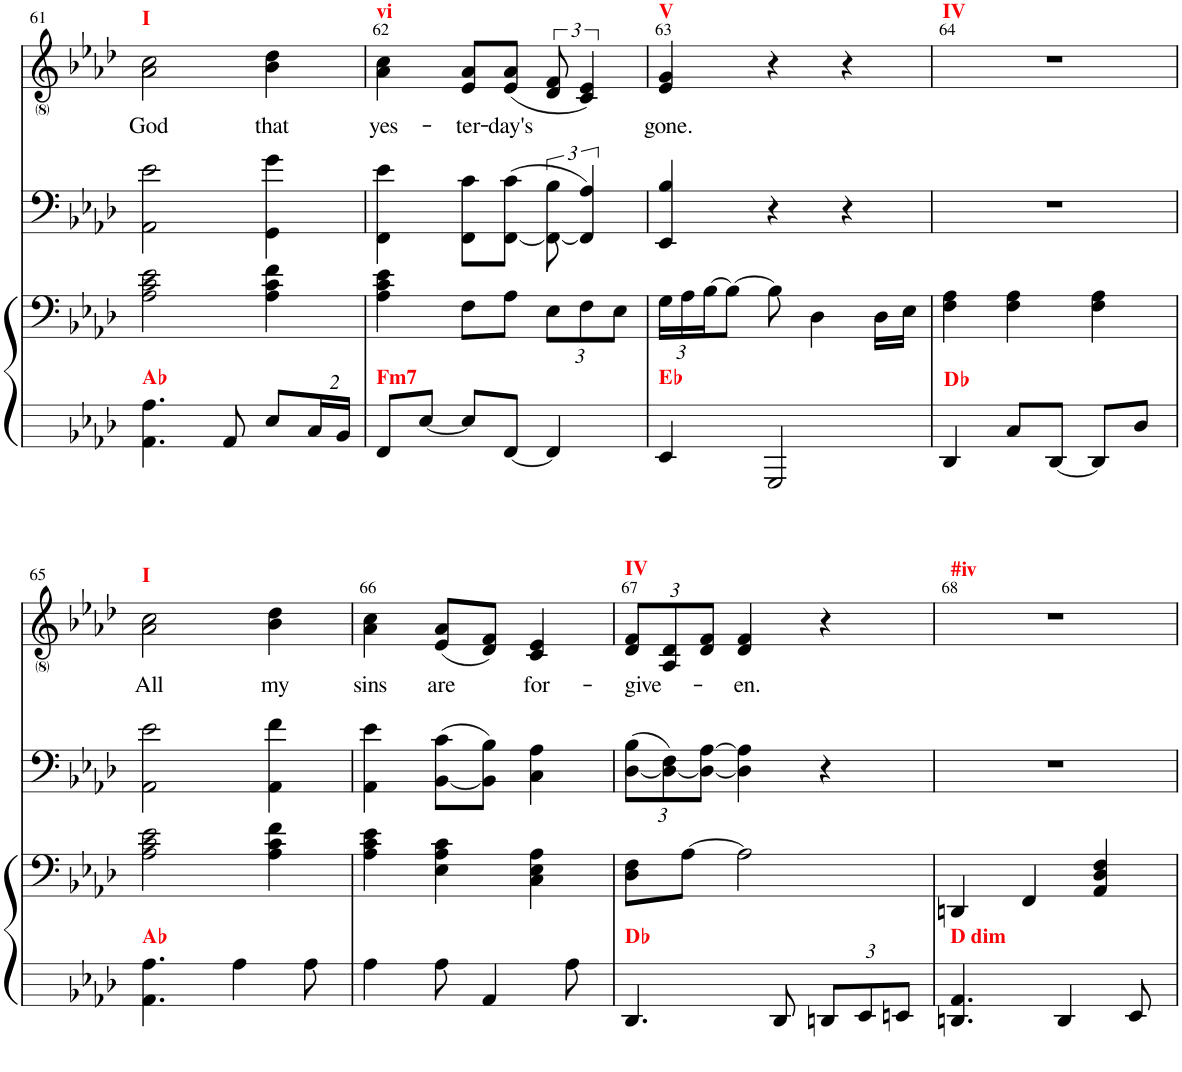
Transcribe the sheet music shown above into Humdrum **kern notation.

**kern	**kern	**kern	**kern	**text
*part3	*part3	*part2	*part1	*part1
*staff4	*staff3	*staff2	*staff1	*staff1
*I"Piano	*	*I"Voice	*I"Voice	*
*I'Pno	*	*	*	*
!!LO:PB:g=z
*clefG2	*clefF4	*clefF4	*clefG2	*
*k[b-e-a-d-]	*k[b-e-a-d-]	*k[b-e-a-d-]	*k[b-e-a-d-]	*
*M3/4	*M3/4	*M3/4	*M3/4	*
=61	=61	=61	=61	=61
!	!	!	!LO:TX:a:B:color=#FC0006:t=I	!
!LO:TX:a:B:color=#FC0006:t=A♭	!	!	!	!
!	!	!	!	!LO:LY:b
4.AA-\ 4.A-\	2A-\ 2c\ 2e-\	2AA-\ 2e-\	2a-\ 2cc\	God
8AA-/	.	.	.	.
!	!	!	!	!LO:LY:b
8E-/L	4A-\ 4c\ 4f\	4GG\ 4g\	4b-\ 4dd-\	that
16C/L	.	.	.	.
16BB-/JJ	.	.	.	.
=62	=62	=62	=62	=62
!	!	!	!LO:TX:a:B:color=#FC0006:t=vi	!
!LO:TX:a:B:color=#FC0006:t=Fm7	!	!	!	!
!	!	!	!	!LO:LY:b
8FF/L	4A-\ 4c\ 4e-\	4FF\ 4e-\	4a-\ 4cc\	yes-
[8E-/J	.	.	.	.
!	!	!	!	!LO:LY:b
8E-/L]	8F\L	8FF\ 8c\L	8e-/ 8a-/L	-ter-
!	!	!	!	!LO:LY:b
[8FF/J	8A-\J	([8FF\ 8c\J	(8e-/ 8a-/J	-day's
*	*Xbrackettup	*	*	*
4FF/]	12E-\L	12FF\_ 12B-\	12d-/ 12f/	.
.	12F\	6FF/] 6A-/)	6c/ 6e-/)	.
.	12E-\J	.	.	.
=63	=63	=63	=63	=63
!	!	!	!LO:TX:a:B:color=#FC0006:t=V	!
!LO:TX:a:B:color=#FC0006:t=E♭	!	!	!	!
!	!	!	!	!LO:LY:b
4EE-/	24G\LL	4EE-/ 4B-/	4e-/ 4g/	gone.
.	24A-\	.	.	.
.	[24B-\J	.	.	.
.	8B-\J_	.	.	.
2GGG/	8B-\]	4r	4r	.
.	4D-\	.	.	.
.	.	4r	4r	.
.	16D-\LL	.	.	.
.	16E-\JJ	.	.	.
=64	=64	=64	=64	=64
!	!	!	!LO:TX:a:B:color=#FC0006:t=IV	!
!	!LO:TX:b:B:color=#FC0006:t=D♭	!	!	!
4DD-/	4F\ 4A-\	2.r	2.r	.
8C/L	4F\ 4A-\	.	.	.
[8DD-/J	.	.	.	.
8DD-/L]	4F\ 4A-\	.	.	.
8D-/J	.	.	.	.
!!LO:LB:g=z
=65	=65	=65	=65	=65
!	!	!	!LO:TX:a:B:color=#FC0006:t=I	!
!LO:TX:a:B:color=#FC0006:t=A♭	!	!	!	!
!	!	!	!	!LO:LY:b
4.AA-\ 4.A-\	2A-\ 2c\ 2e-\	2AA-\ 2e-\	2a-\ 2cc\	All
4A-\	.	.	.	.
!	!	!	!	!LO:LY:b
.	4A-\ 4c\ 4f\	4AA-\ 4f\	4b-\ 4dd-\	my
8A-\	.	.	.	.
=66	=66	=66	=66	=66
!	!	!	!	!LO:LY:b
4A-\	4A-\ 4c\ 4e-\	4AA-\ 4e-\	4a-\ 4cc\	sins
!	!	!	!	!LO:LY:b
8A-\	4E-\ 4A-\ 4c\	(>[8BB-\ 8c\L	(8e-/ 8a-/L	are
4AA-/	.	8BB-\] 8B-\J)	8d-/ 8f/J)	.
!	!	!	!	!LO:LY:b
.	4C\ 4E-\ 4A-\	4C\ 4A-\	4c/ 4e-/	for-
8A-\	.	.	.	.
=67	=67	=67	=67	=67
*	*	*Xbrackettup	*Xbrackettup	*
!	!	!	!LO:TX:a:B:color=#FC0006:t=IV	!
!LO:TX:a:B:color=#FC0006:t=D♭	!	!	!	!
!	!	!	!	!LO:LY:b
4.DD-/	8D-\ 8F\L	(>[12D-\ 12B-\L	12d-/ 12f/L	-give-
.	.	12D-\_ 12F\)	12A-/ 12d-/	.
.	[8A-\J	.	.	.
.	.	12D-\_ [12A-\J	12d-/ 12f/J	.
!	!	!	!	!LO:LY:b
.	2A-\]	4D-\] 4A-\]	4d-/ 4f/	en.
8DD-/	.	.	.	.
*Xbrackettup	*	*	*	*
12DDn/L	.	4r	4r	.
12EE-/	.	.	.	.
12EEn/J	.	.	.	.
=68	=68	=68	=68	=68
!	!	!	!LO:TX:a:B:color=#FC0006:t=#iv	!
!LO:TX:a:B:color=#FC0006:t=D dim	!	!	!	!
4.DDn/ 4.AA-/	4DDn/	2.r	2.r	.
.	4FF/	.	.	.
4DD/	.	.	.	.
.	4AA-/ 4D-/ 4F/	.	.	.
8EE-/	.	.	.	.
=	=	=	=	=
*-	*-	*-	*-	*-
